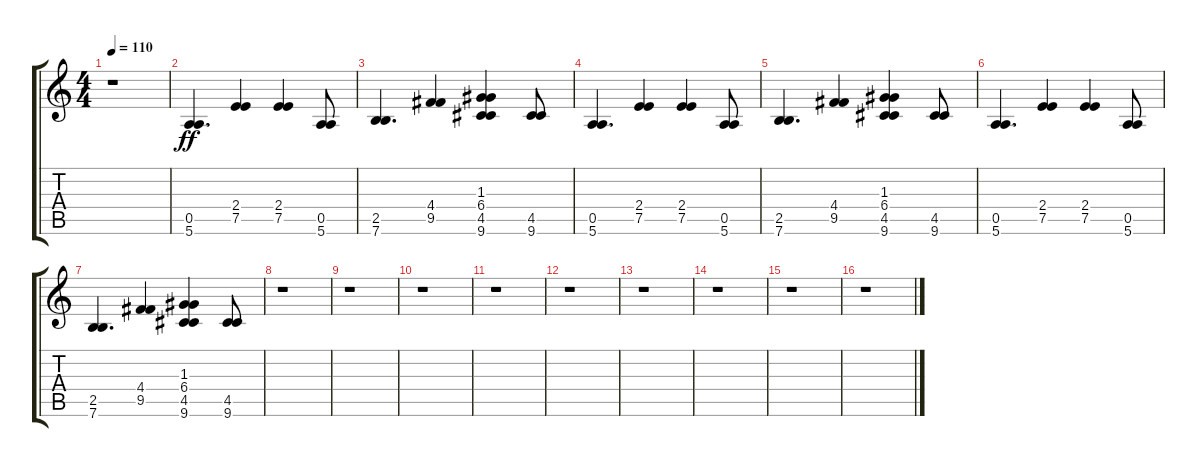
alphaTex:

\track "" {instrument synthbass2}
\staff {score tabs}
\tuning (E4 B3 G3 D3 A2 E2) {hide}
\ts (4 4)
\tempo 110
\clef g2
\ks c
r.1{dy ff} |
(0.5 5.6).4{d} (2.4 7.5).4 (2.4 7.5).4 (0.5 5.6).8 |
(2.5 7.6).4{d} (4.4 9.5).4 (1.3 6.4 4.5 9.6).4 (4.5 9.6).8 |
(0.5 5.6).4{d} (2.4 7.5).4 (2.4 7.5).4 (0.5 5.6).8 |
(2.5 7.6).4{d} (4.4 9.5).4 (1.3 6.4 4.5 9.6).4 (4.5 9.6).8 |
(0.5 5.6).4{d} (2.4 7.5).4 (2.4 7.5).4 (0.5 5.6).8 |
(2.5 7.6).4{d} (4.4 9.5).4 (1.3 6.4 4.5 9.6).4 (4.5 9.6).8 |
r.1 |
r.1 |
r.1 |
r.1 |
r.1 |
r.1 |
r.1 |
r.1 |
r.1
